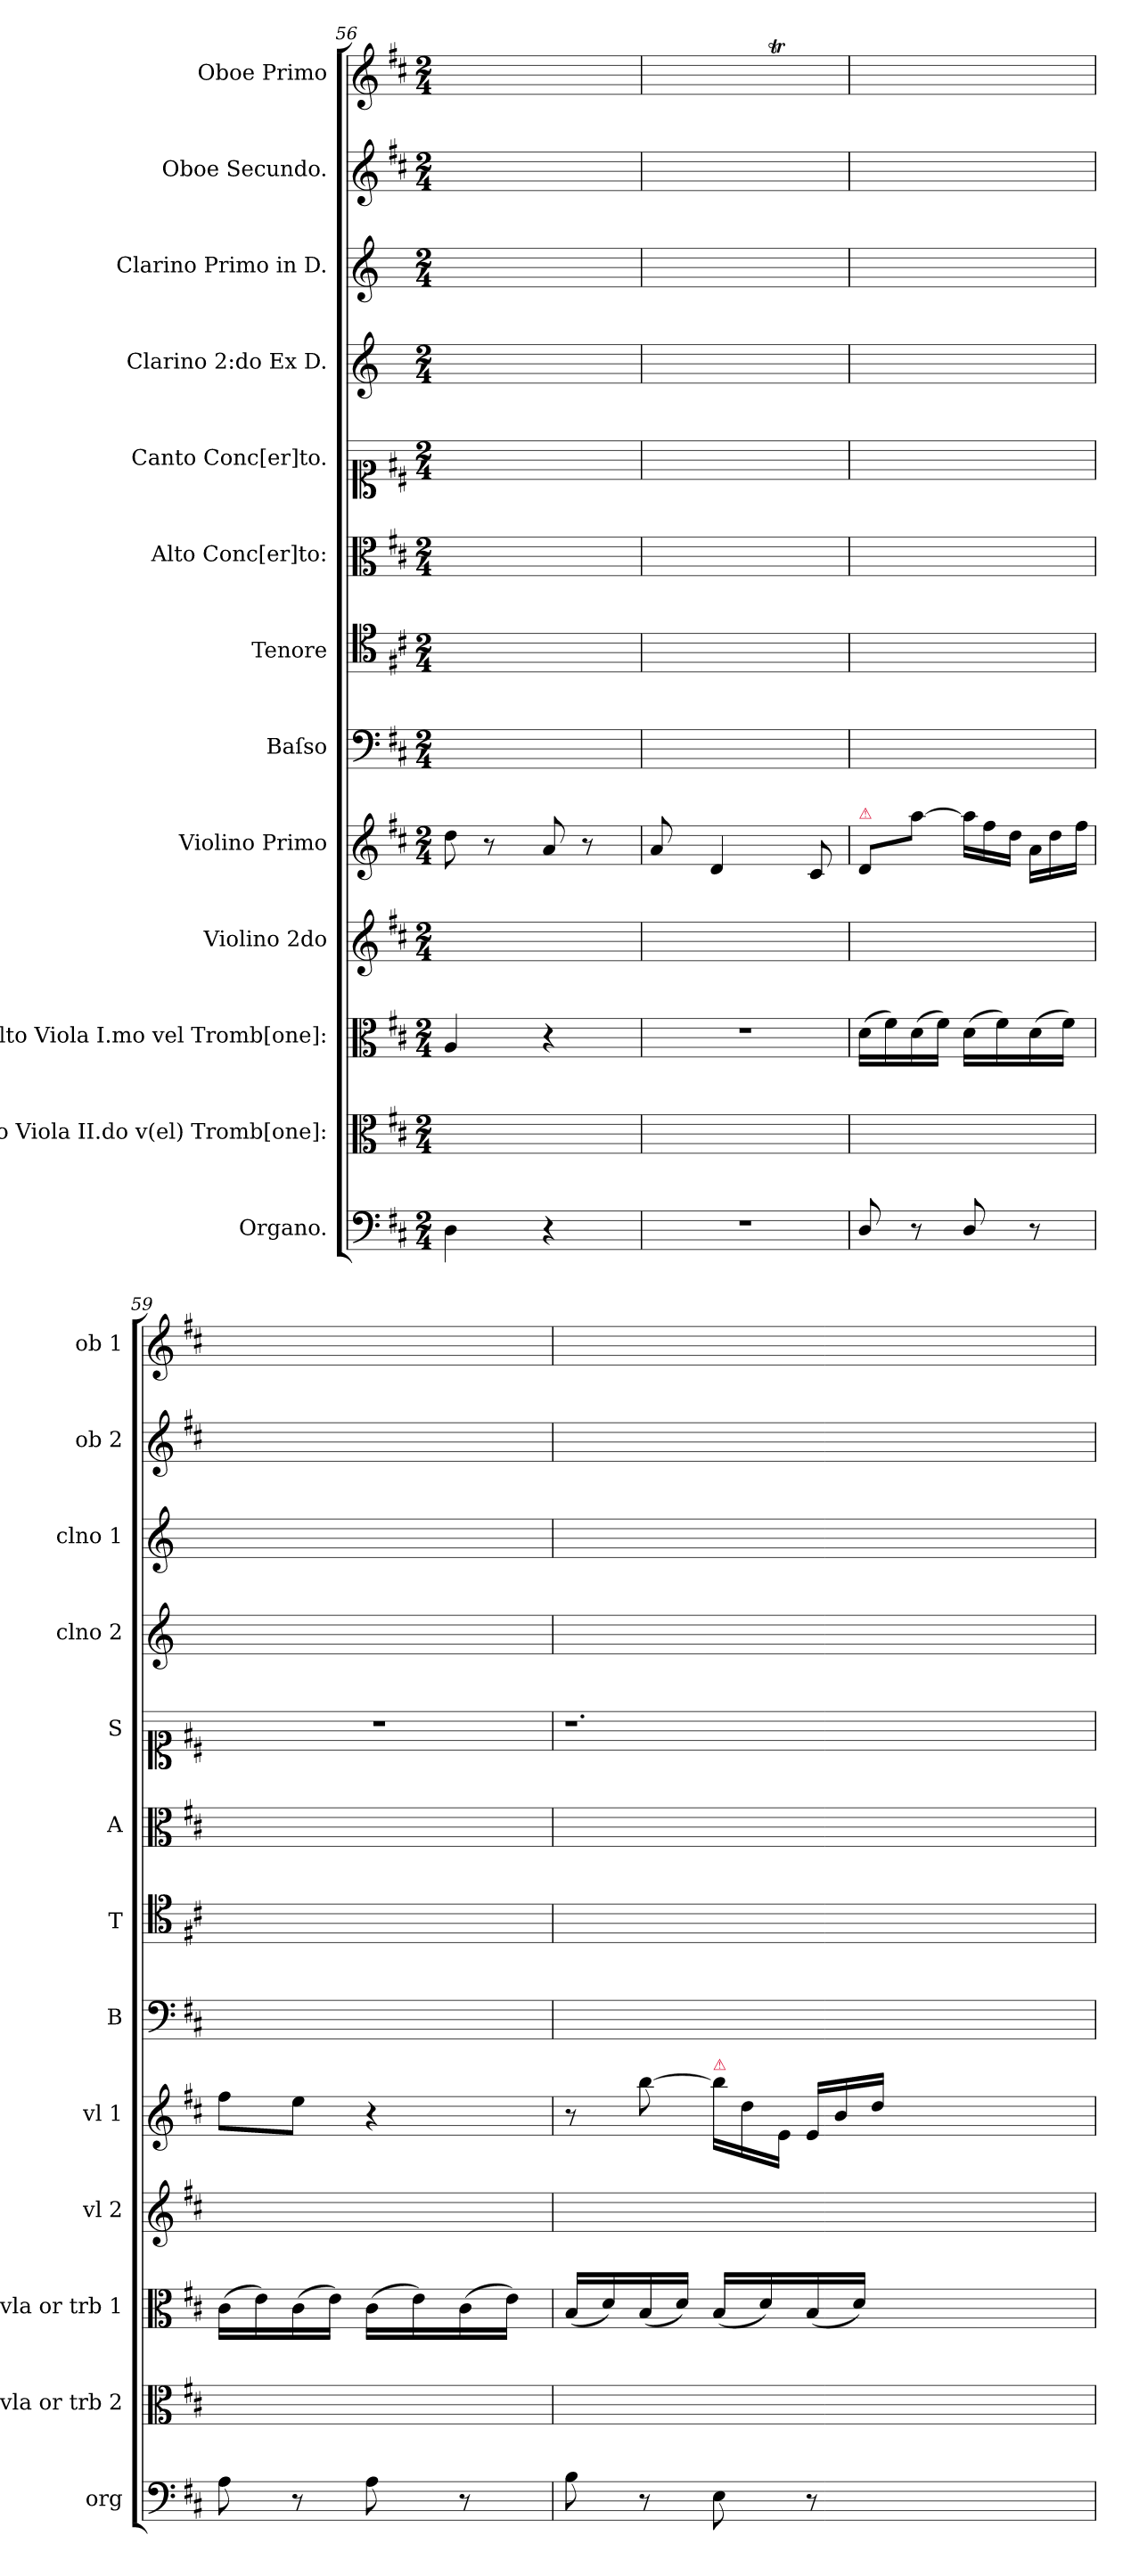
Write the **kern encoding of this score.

**kern	**kern	**kern	**kern	**dynam	**kern	**dynam	**kern	**kern	**kern	**kern	**kern	**kern	**kern	**kern
*part13	*part12	*part11	*part10	*part10	*part9	*part9	*part8	*part7	*part6	*part5	*part4	*part3	*part2	*part1
*staff13	*staff12	*staff11	*staff10	*staff10	*staff9	*staff9	*staff8	*staff7	*staff6	*staff5	*staff4	*staff3	*staff2	*staff1
*I"Organo.	*I"Alto Viola II.do v(el) Tromb[one]:	*I"Alto Viola I.mo vel Tromb[one]:	*I"Violino 2do	*	*I"Violino Primo	*	*I"Baſso	*I"Tenore	*I"Alto Conc[er]to:	*I"Canto Conc[er]to.	*I"Clarino 2:do Ex D.	*I"Clarino Primo in D.	*I"Oboe Secundo.	*I"Oboe Primo
*I'org	*I'vla or trb 2	*I'vla or trb 1	*I'vl 2	*	*I'vl 1	*	*I'B	*I'T	*I'A	*I'S	*I'clno 2	*I'clno 1	*I'ob 2	*I'ob 1
*clefF4	*clefC3	*clefC3	*clefG2	*	*clefG2	*	*clefF4	*clefC4	*clefC3	*clefC1	*clefG2	*clefG2	*clefG2	*clefG2
*	*	*	*	*	*	*	*	*	*	*	*ITrd-1c-2	*ITrd-1c-2	*	*
*k[f#c#]	*k[f#c#]	*k[f#c#]	*k[f#c#]	*	*k[f#c#]	*	*k[f#c#]	*k[f#c#]	*k[f#c#]	*k[f#c#]	*k[f#c#]	*k[f#c#]	*k[f#c#]	*k[f#c#]
*D:	*D:	*D:	*D:	*	*D:	*	*D:	*	*D:	*D:	*	*	*D:	*D:
*M2/4	*M2/4	*M2/4	*M2/4	*	*M2/4	*	*M2/4	*M2/4	*M2/4	*M2/4	*M2/4	*M2/4	*M2/4	*M2/4
=56	=56	=56	=56	=56	=56	=56	=56	=56	=56	=56	=56	=56	=56	=56
!	!	!	!	!LO:DY:b	!	!	!	!	!	!	!	!	!	!
4D\	2ryy	4A/	8f#/Lyy	po.	8dd\	.	2ryy	2ryy	2ryy	2ryy	2ryy	2ryy	2ryy	8.dd\Lyy
.	.	.	8d/yy	.	8r	.	.	.	.	.	.	.	.	.
.	.	.	.	.	.	.	.	.	.	.	.	.	.	32ee\LLyy
.	.	.	.	.	.	.	.	.	.	.	.	.	.	32ff#\JJJyy
!	!	!	!	!	!	!LO:DY:b	!	!	!	!	!	!	!	!
4r	.	4r	8c#/yy	.	8a/	p&colon;	.	.	.	.	.	.	.	8.ee\Lyy
.	.	.	8A/Jyy	.	8r	.	.	.	.	.	.	.	.	.
.	.	.	.	.	.	.	.	.	.	.	.	.	.	32ff#\LLyy
.	.	.	.	.	.	.	.	.	.	.	.	.	.	32gg\JJJyy
=57	=57	=57	=57	=57	=57	=57	=57	=57	=57	=57	=57	=57	=57	=57
*	*	*	*	*	*	*	*	*	*	*	*	*	*	*Xtuplet
2r	2ryy	2r	8d/Lyy	.	8a/	.	2ryy	2ryy	2ryy	2ryy	2ryy	2ryy	2ryy	24ff#\LLyy
.	.	.	.	.	.	.	.	.	.	.	.	.	.	24ee\yy
.	.	.	.	.	.	.	.	.	.	.	.	.	.	24ff#\JJyy
.	.	.	8B/yy	.	4d/	.	.	.	.	.	.	.	.	24gg\LLyy
.	.	.	.	.	.	.	.	.	.	.	.	.	.	24ff#\yy
.	.	.	.	.	.	.	.	.	.	.	.	.	.	24ee\JJyy
.	.	.	8G/yy	.	.	.	.	.	.	.	.	.	.	4eeT\yy
.	.	.	8A/Jyy	.	8c#/	.	.	.	.	.	.	.	.	.
=58	=58	=58	=58	=58	=58	=58	=58	=58	=58	=58	=58	=58	=58	=58
!	!	!	!	!	!LO:TX:a:color=crimson:t=⚠	!	!	!	!	!	!	!	!	!
8D/	2ryy	(>16d\LL	8d/Lyy	.	8d/L	.	2ryy	2ryy	2ryy	2ryy	2ryy	2ryy	2ryy	4dd\yy
.	.	16f#\)	.	.	.	.	.	.	.	.	.	.	.	.
!	!	!	!	!	!	!LO:DY:b	!	!	!	!	!	!	!	!
8r	.	(>16d\	(<16f#/Lyy	.	[8aa\J	fo	.	.	.	.	.	.	.	.
.	.	16f#\JJ)	16a/JJyy)	.	.	.	.	.	.	.	.	.	.	.
*	*	*	*	*	*Xtuplet	*	*	*	*	*	*	*	*	*
8D/	.	(>16d\LL	(<16f#/LLyy	.	24aa\LL]	.	.	.	.	.	.	.	.	4ryy
.	.	.	.	.	24ff#\	.	.	.	.	.	.	.	.	.
.	.	16f#\)	16a/yy)	.	.	.	.	.	.	.	.	.	.	.
.	.	.	.	.	24dd\JJ	.	.	.	.	.	.	.	.	.
8r	.	(>16d\	(<16f#/yy	.	24a\LL	.	.	.	.	.	.	.	.	.
.	.	.	.	.	24dd\	.	.	.	.	.	.	.	.	.
.	.	16f#\JJ)	16a/JJyy)	.	.	.	.	.	.	.	.	.	.	.
.	.	.	.	.	24ff#\JJ	.	.	.	.	.	.	.	.	.
=59	=59	=59	=59	=59	=59	=59	=59	=59	=59	=59	=59	=59	=59	=59
8A\	2ryy	(>16c#\LL	(<16e/LLyy	.	8ff#\L	.	2ryy	2ryy	2ryy	2r	2ryy	2ryy	2ryy	8ryy
.	.	16e\)	16a/yy)	.	.	.	.	.	.	.	.	.	.	.
8r	.	(>16c#\	(<16e/yy	.	8ee\J	.	.	.	.	.	.	.	.	8aa\yy
.	.	16e\JJ)	16a/JJyy)	.	.	.	.	.	.	.	.	.	.	.
8A\	.	(>16c#\LL	(<16e/LLyy	.	4r	.	.	.	.	.	.	.	.	24aa\LLyy
.	.	.	.	.	.	.	.	.	.	.	.	.	.	24ee\yy
.	.	16e\)	16a/yy)	.	.	.	.	.	.	.	.	.	.	.
.	.	.	.	.	.	.	.	.	.	.	.	.	.	24cc#\JJyy
8r	.	(>16c#\	(<16e/yy	.	.	.	.	.	.	.	.	.	.	24a\LLyy
.	.	.	.	.	.	.	.	.	.	.	.	.	.	24cc#\yy
.	.	16e\JJ)	16a/JJyy)	.	.	.	.	.	.	.	.	.	.	.
.	.	.	.	.	.	.	.	.	.	.	.	.	.	24ee\JJyy
=60	=60	=60	=60	=60	=60	=60	=60	=60	=60	=60	=60	=60	=60	=60
8B\	2ryy	(<16B/LL	(<16d/LLyy	.	8r	.	2ryy	2ryy	2ryy	1.r	2ryy	2ryy	2ryy	8ee\Lyy
.	.	16d/)	16g#X/yy)	.	.	.	.	.	.	.	.	.	.	.
8r	.	(<16B/	(<16d/yy	.	[8bb\	.	.	.	.	.	.	.	.	8dd\Jyy
.	.	16d/JJ)	16g#/JJyy)	.	.	.	.	.	.	.	.	.	.	.
!	!	!	!	!	!LO:TX:a:color=crimson:t=⚠	!	!	!	!	!	!	!	!	!
8E\	.	(<16B/LL	(<16d/LLyy	.	24bb\LL]	.	.	.	.	.	.	.	.	4ryy
.	.	.	.	.	24dd\	.	.	.	.	.	.	.	.	.
.	.	16d/)	16g#/yy)	.	.	.	.	.	.	.	.	.	.	.
.	.	.	.	.	24e/JJ	.	.	.	.	.	.	.	.	.
8r	.	(<16B/	(<16d/yy	.	24e/LL	.	.	.	.	.	.	.	.	.
.	.	.	.	.	24b/	.	.	.	.	.	.	.	.	.
.	.	16d/JJ)	16g#/JJyy)	.	.	.	.	.	.	.	.	.	.	.
.	.	.	.	.	24dd/JJ	.	.	.	.	.	.	.	.	.
1ryy	1ryy	1ryy	1ryy	.	1ryy	.	1ryy	1ryy	1ryy	.	1ryy	1ryy	1ryy	1ryy
=	=	=	=	=	=	=	=	=	=	=	=	=	=	=
*-	*-	*-	*-	*-	*-	*-	*-	*-	*-	*-	*-	*-	*-	*-
